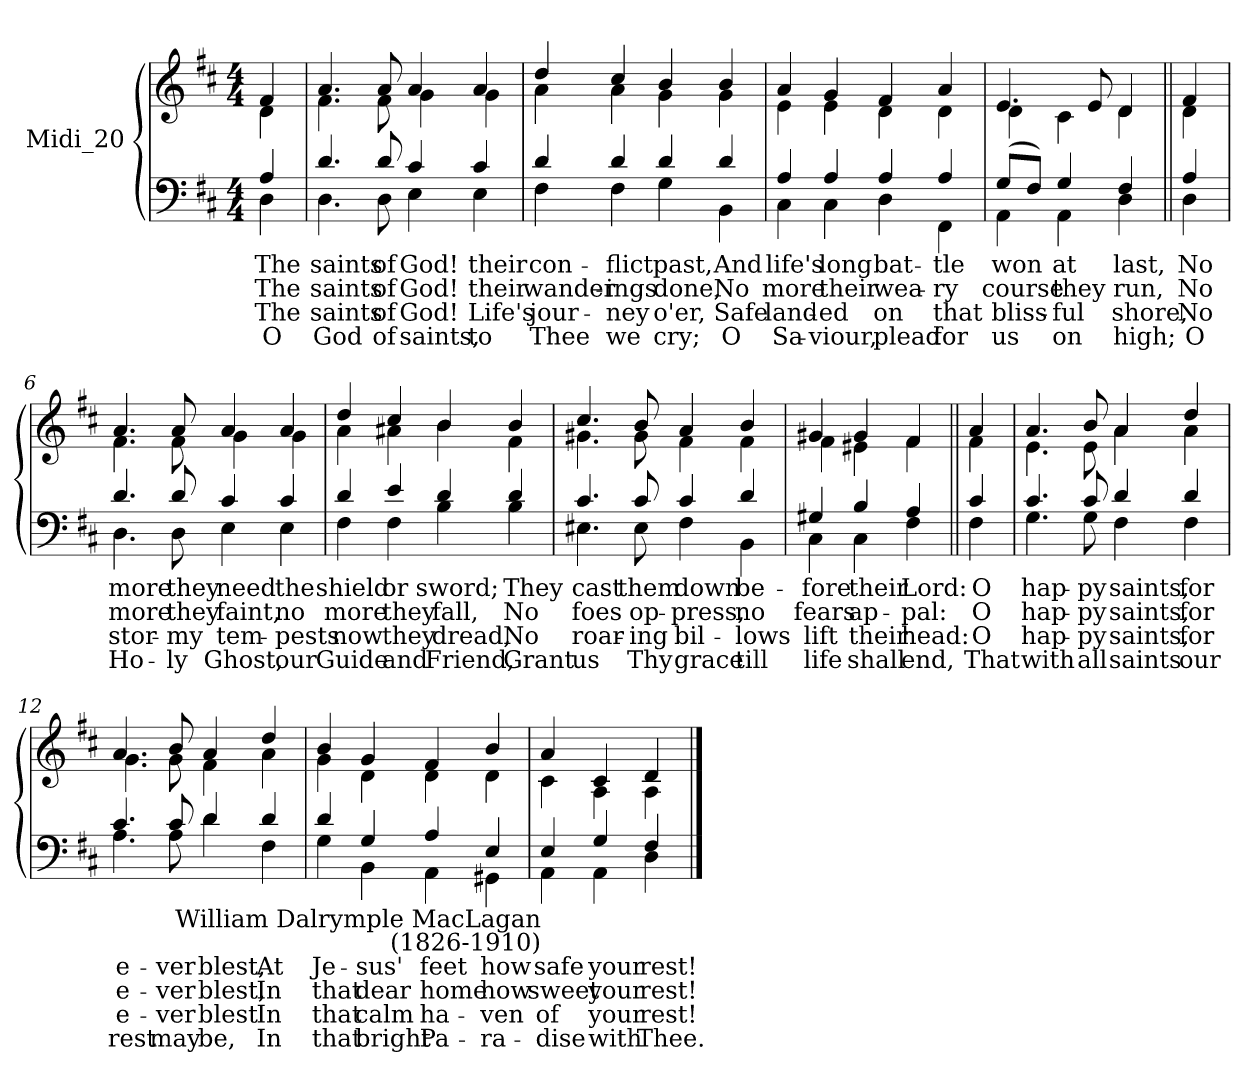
**kern	**text	**text	**text	**text	**kern
*part2	*part2	*part2	*part2	*part2	*part1
*staff2	*staff2	*staff2	*staff2	*staff2	*staff1
*I"Midi_20	*	*	*	*	*I"Midi_20
*clefF4	*	*	*	*	*clefG2
*k[f#c#]	*	*	*	*	*k[f#c#]
*D:	*	*	*	*	*D:
*M4/4	*	*	*	*	*M4/4
=	=	=	=	=	=
!	!	!	!	!	!LO:TX:a:t=Saints of God (8 8. 8 8. 8 8.)
!	!	!	!	!	!LO:TX:a:cj:t=Sir Arthur Sullivan\n(1842-1900)
!	!	!	!	!	!LO:TX:a:cj:t=The saints of God! their conflict past
!	!LO:LY:a	!LO:LY:a	!LO:LY:a	!LO:LY:a	!
*^	*	*	*	*	*^
4A/	4D\	The	The	The	O	4f#/	4d\
=1	=1	=1	=1	=1	=1	=1	=1
!	!	!LO:LY:a	!LO:LY:a	!LO:LY:a	!LO:LY:a	!	!
4.d/	4.D\	saints	saints	saints	God	4.a/	4.f#\
!	!	!LO:LY:a	!LO:LY:a	!LO:LY:a	!LO:LY:a	!	!
8d/	8D\	of	of	of	of	8a/	8f#\
!	!	!LO:LY:a	!LO:LY:a	!LO:LY:a	!LO:LY:a	!	!
4c#/	4E\	God!	God!	God!	saints,	4a/	4g\
!	!	!LO:LY:a	!LO:LY:a	!LO:LY:a	!LO:LY:a	!	!
4c#/	4E\	their	their	Life's	to	4a/	4g\
=2	=2	=2	=2	=2	=2	=2	=2
!	!	!LO:LY:a	!LO:LY:a	!LO:LY:a	!LO:LY:a	!	!
4d/	4F#\	con-	-wander-	-jour-	-Thee	4dd/	4a\
!	!	!LO:LY:a	!LO:LY:a	!LO:LY:a	!LO:LY:a	!	!
4d/	4F#\	flict	ings	ney	we	4cc#/	4a\
!	!	!LO:LY:a	!LO:LY:a	!LO:LY:a	!LO:LY:a	!	!
4d/	4G\	past,	done,	o'er,	cry;	4b/	4g\
!	!	!LO:LY:a	!LO:LY:a	!LO:LY:a	!LO:LY:a	!	!
4d/	4BB\	And	No	Safe	O	4b/	4g\
=3	=3	=3	=3	=3	=3	=3	=3
!	!	!LO:LY:a	!LO:LY:a	!LO:LY:a	!LO:LY:a	!	!
4A/	4C#\	life's	more	land-	-Sa-	4a/	4e\
!	!	!LO:LY:a	!LO:LY:a	!LO:LY:a	!LO:LY:a	!	!
4A/	4C#\	-long	their	ed	viour,	4g/	4e\
!	!	!LO:LY:a	!LO:LY:a	!LO:LY:a	!LO:LY:a	!	!
4A/	4D\	bat-	-wea-	-on	plead	4f#/	4d\
!	!	!LO:LY:a	!LO:LY:a	!LO:LY:a	!LO:LY:a	!	!
4A/	4FF#\	tle	ry	that	for	4a/	4d\
=4	=4	=4	=4	=4	=4	=4	=4
!	!	!LO:LY:a	!LO:LY:a	!LO:LY:a	!LO:LY:a	!	!
(>8G/L	4AA\	won	course	bliss-	us	4.e/	4d\
8F#/J)	.	.	.	.	.	.	.
!	!	!LO:LY:a	!LO:LY:a	!LO:LY:a	!LO:LY:a	!	!
4G/	4AA\	at	they	ful	on	.	4c#\
.	.	.	.	.	.	8e/	.
!	!	!LO:LY:a	!LO:LY:a	!LO:LY:a	!LO:LY:a	!	!
4F#/	4D\	last,	run,	shore,	high;	4d/	4d\
!!LO:LB:g=z	!!
=5||	=5||	=5||	=5||	=5||	=5||	=5||	=5||
!	!	!LO:LY:a	!LO:LY:a	!LO:LY:a	!LO:LY:a	!	!
4A/	4D\	No	No	No	O	4f#/	4d\
=6	=6	=6	=6	=6	=6	=6	=6
!	!	!LO:LY:a	!LO:LY:a	!LO:LY:a	!LO:LY:a	!	!
4.d/	4.D\	more	more	stor-	-Ho-	4.a/	4.f#\
!	!	!LO:LY:a	!LO:LY:a	!LO:LY:a	!LO:LY:a	!	!
8d/	8D\	-they	they	my	ly	8a/	8f#\
!	!	!LO:LY:a	!LO:LY:a	!LO:LY:a	!LO:LY:a	!	!
4c#/	4E\	need	faint,	tem-	-Ghost,	4a/	4g\
!	!	!LO:LY:a	!LO:LY:a	!LO:LY:a	!LO:LY:a	!	!
4c#/	4E\	the	no	pests	our	4a/	4g\
=7	=7	=7	=7	=7	=7	=7	=7
!	!	!LO:LY:a	!LO:LY:a	!LO:LY:a	!LO:LY:a	!	!
4d/	4F#\	shield	more	now	Guide	4dd/	4a\
!	!	!LO:LY:a	!LO:LY:a	!LO:LY:a	!LO:LY:a	!	!
4e/	4F#\	or	they	they	and	4cc#/	4a#X\
!	!	!LO:LY:a	!LO:LY:a	!LO:LY:a	!LO:LY:a	!	!
4d/	4B\	sword;	fall,	dread,	Friend,	4b/	4b\
!	!	!LO:LY:a	!LO:LY:a	!LO:LY:a	!LO:LY:a	!	!
4d/	4B\	They	No	No	Grant	4b/	4f#\
=8	=8	=8	=8	=8	=8	=8	=8
!	!	!LO:LY:a	!LO:LY:a	!LO:LY:a	!LO:LY:a	!	!
4.c#/	4.E#X\	cast	foes	roar-	-us	4.cc#/	4.g#X\
!	!	!LO:LY:a	!LO:LY:a	!LO:LY:a	!LO:LY:a	!	!
8c#/	8E#\	them	op-	-ing	Thy	8b/	8g#\
!	!	!LO:LY:a	!LO:LY:a	!LO:LY:a	!LO:LY:a	!	!
4c#/	4F#\	down	press,	bil-	-grace	4a/	4f#\
!	!	!LO:LY:a	!LO:LY:a	!LO:LY:a	!LO:LY:a	!	!
4d/	4BB\	be-	-no	lows	till	4b/	4f#\
=9	=9	=9	=9	=9	=9	=9	=9
!	!	!LO:LY:a	!LO:LY:a	!LO:LY:a	!LO:LY:a	!	!
4G#X/	4C#\	fore	fears	lift	life	4g#X/	4f#\
!	!	!LO:LY:a	!LO:LY:a	!LO:LY:a	!LO:LY:a	!	!
4B/	4C#\	their	ap-	-their	shall	4g#/	4e#X\
!	!	!LO:LY:a	!LO:LY:a	!LO:LY:a	!LO:LY:a	!	!
4A/	4F#\	Lord:	pal:	head:	end,	4f#/	4f#\
!!LO:LB:g=z	!!
=10||	=10||	=10||	=10||	=10||	=10||	=10||	=10||
!	!	!LO:LY:a	!LO:LY:a	!LO:LY:a	!LO:LY:a	!	!
4c#/	4F#\	O	O	O	That	4a/	4f#\
=11	=11	=11	=11	=11	=11	=11	=11
!	!	!LO:LY:a	!LO:LY:a	!LO:LY:a	!LO:LY:a	!	!
4.c#/	4.G\	hap-	-hap-	-hap-	-with	4.a/	4.e\
!	!	!LO:LY:a	!LO:LY:a	!LO:LY:a	!LO:LY:a	!	!
8c#/	8G\	py	py	py	all	8b/	8e\
!	!	!LO:LY:a	!LO:LY:a	!LO:LY:a	!LO:LY:a	!	!
4d/	4F#\	saints,	saints,	saints,	saints	4a/	4a\
!	!	!LO:LY:a	!LO:LY:a	!LO:LY:a	!LO:LY:a	!	!
4d/	4F#\	for	for	for	our	4dd/	4a\
=12	=12	=12	=12	=12	=12	=12	=12
!	!	!LO:LY:a	!LO:LY:a	!LO:LY:a	!LO:LY:a	!	!
4.c#/	4.A\	e-	-e-	-e-	-rest	4.a/	4.g\
!	!	!LO:LY:a	!LO:LY:a	!LO:LY:a	!LO:LY:a	!	!
8c#/	8A\	ver	ver	ver	may	8b/	8g\
!	!	!LO:LY:a	!LO:LY:a	!LO:LY:a	!LO:LY:a	!	!
4d/	4d\	blest,	blest,	blest	be,	4a/	4f#\
!	!	!LO:LY:a	!LO:LY:a	!LO:LY:a	!LO:LY:a	!	!
4d/	4F#\	At	In	In	In	4dd/	4a\
=13	=13	=13	=13	=13	=13	=13	=13
!	!	!LO:LY:a	!LO:LY:a	!LO:LY:a	!LO:LY:a	!	!
4d/	4G\	Je-	-that	that	that	4b/	4g\
!	!	!LO:LY:a	!LO:LY:a	!LO:LY:a	!LO:LY:a	!	!
4G/	4BB\	sus'	dear	calm	bright	4g/	4d\
!	!	!LO:LY:a	!LO:LY:a	!LO:LY:a	!LO:LY:a	!	!
4A/	4AA\	feet	home	ha-	-Pa-	4f#/	4d\
!	!	!LO:LY:a	!LO:LY:a	!LO:LY:a	!LO:LY:a	!	!
4E/	4GG#X\	-how	how	ven	ra-	4b/	4d\
=14	=14	=14	=14	=14	=14	=14	=14
!LO:TX:b:rj:t=William Dalrymple MacLagan\n(1826-1910)	!	!	!	!	!	!	!
!	!	!LO:LY:a	!LO:LY:a	!LO:LY:a	!LO:LY:a	!	!
4E/	4AA\	-safe	sweet	of	dise	4a/	4c#\
!	!	!LO:LY:a	!LO:LY:a	!LO:LY:a	!LO:LY:a	!	!
4G/	4AA\	your	your	your	with	4c#/	4A\
!	!	!LO:LY:a	!LO:LY:a	!LO:LY:a	!LO:LY:a	!	!
4F#/	4D\	rest!	rest!	rest!	Thee.	4d/	4A\
*v	*v	*	*	*	*	*	*
*	*	*	*	*	*v	*v
==	==	==	==	==	==
*-	*-	*-	*-	*-	*-
